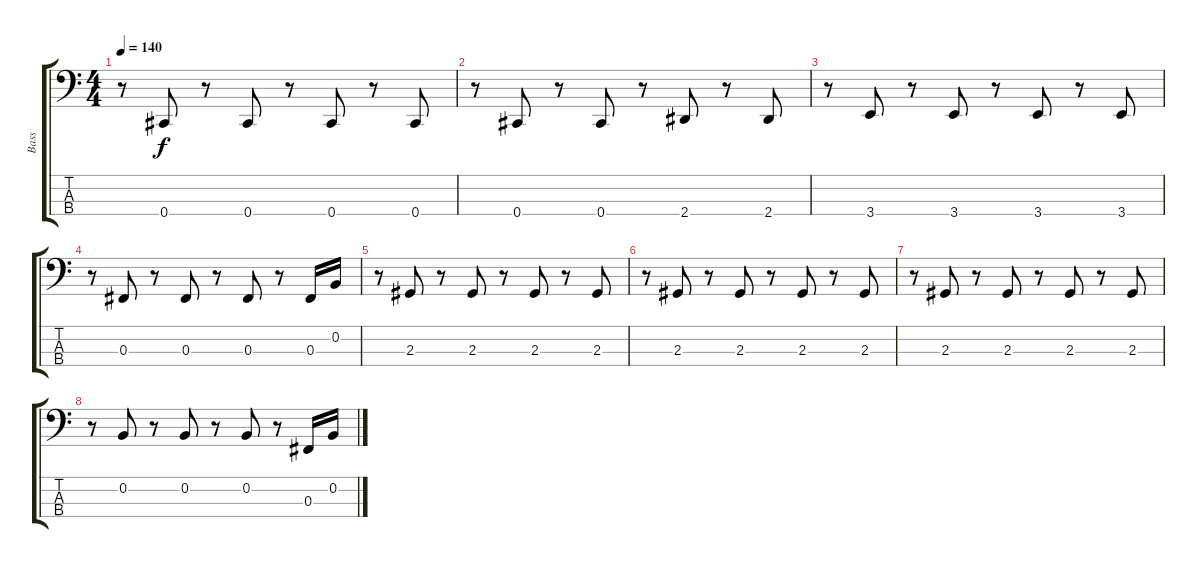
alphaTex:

\track ("Bass" "Bass") {instrument electricbassfinger}
\staff {score tabs}
\tuning (E2 B1 Gb1 Db1) {hide}
\ts (4 4)
\tempo 140
\clef f4
\ks c
r.8{dy f} 0.4.8 r.8 0.4.8 r.8 0.4.8 r.8 0.4.8 |
r.8 0.4.8 r.8 0.4.8 r.8 2.4.8 r.8 2.4.8 |
r.8 3.4.8 r.8 3.4.8 r.8 3.4.8 r.8 3.4.8 |
r.8 0.3.8 r.8 0.3.8 r.8 0.3.8 r.8 0.3.16 0.2.16 |
r.8 2.3.8 r.8 2.3.8 r.8 2.3.8 r.8 2.3.8 |
r.8 2.3.8 r.8 2.3.8 r.8 2.3.8 r.8 2.3.8 |
r.8 2.3.8 r.8 2.3.8 r.8 2.3.8 r.8 2.3.8 |
r.8 0.2.8 r.8 0.2.8 r.8 0.2.8 r.8 0.3.16 0.2.16
